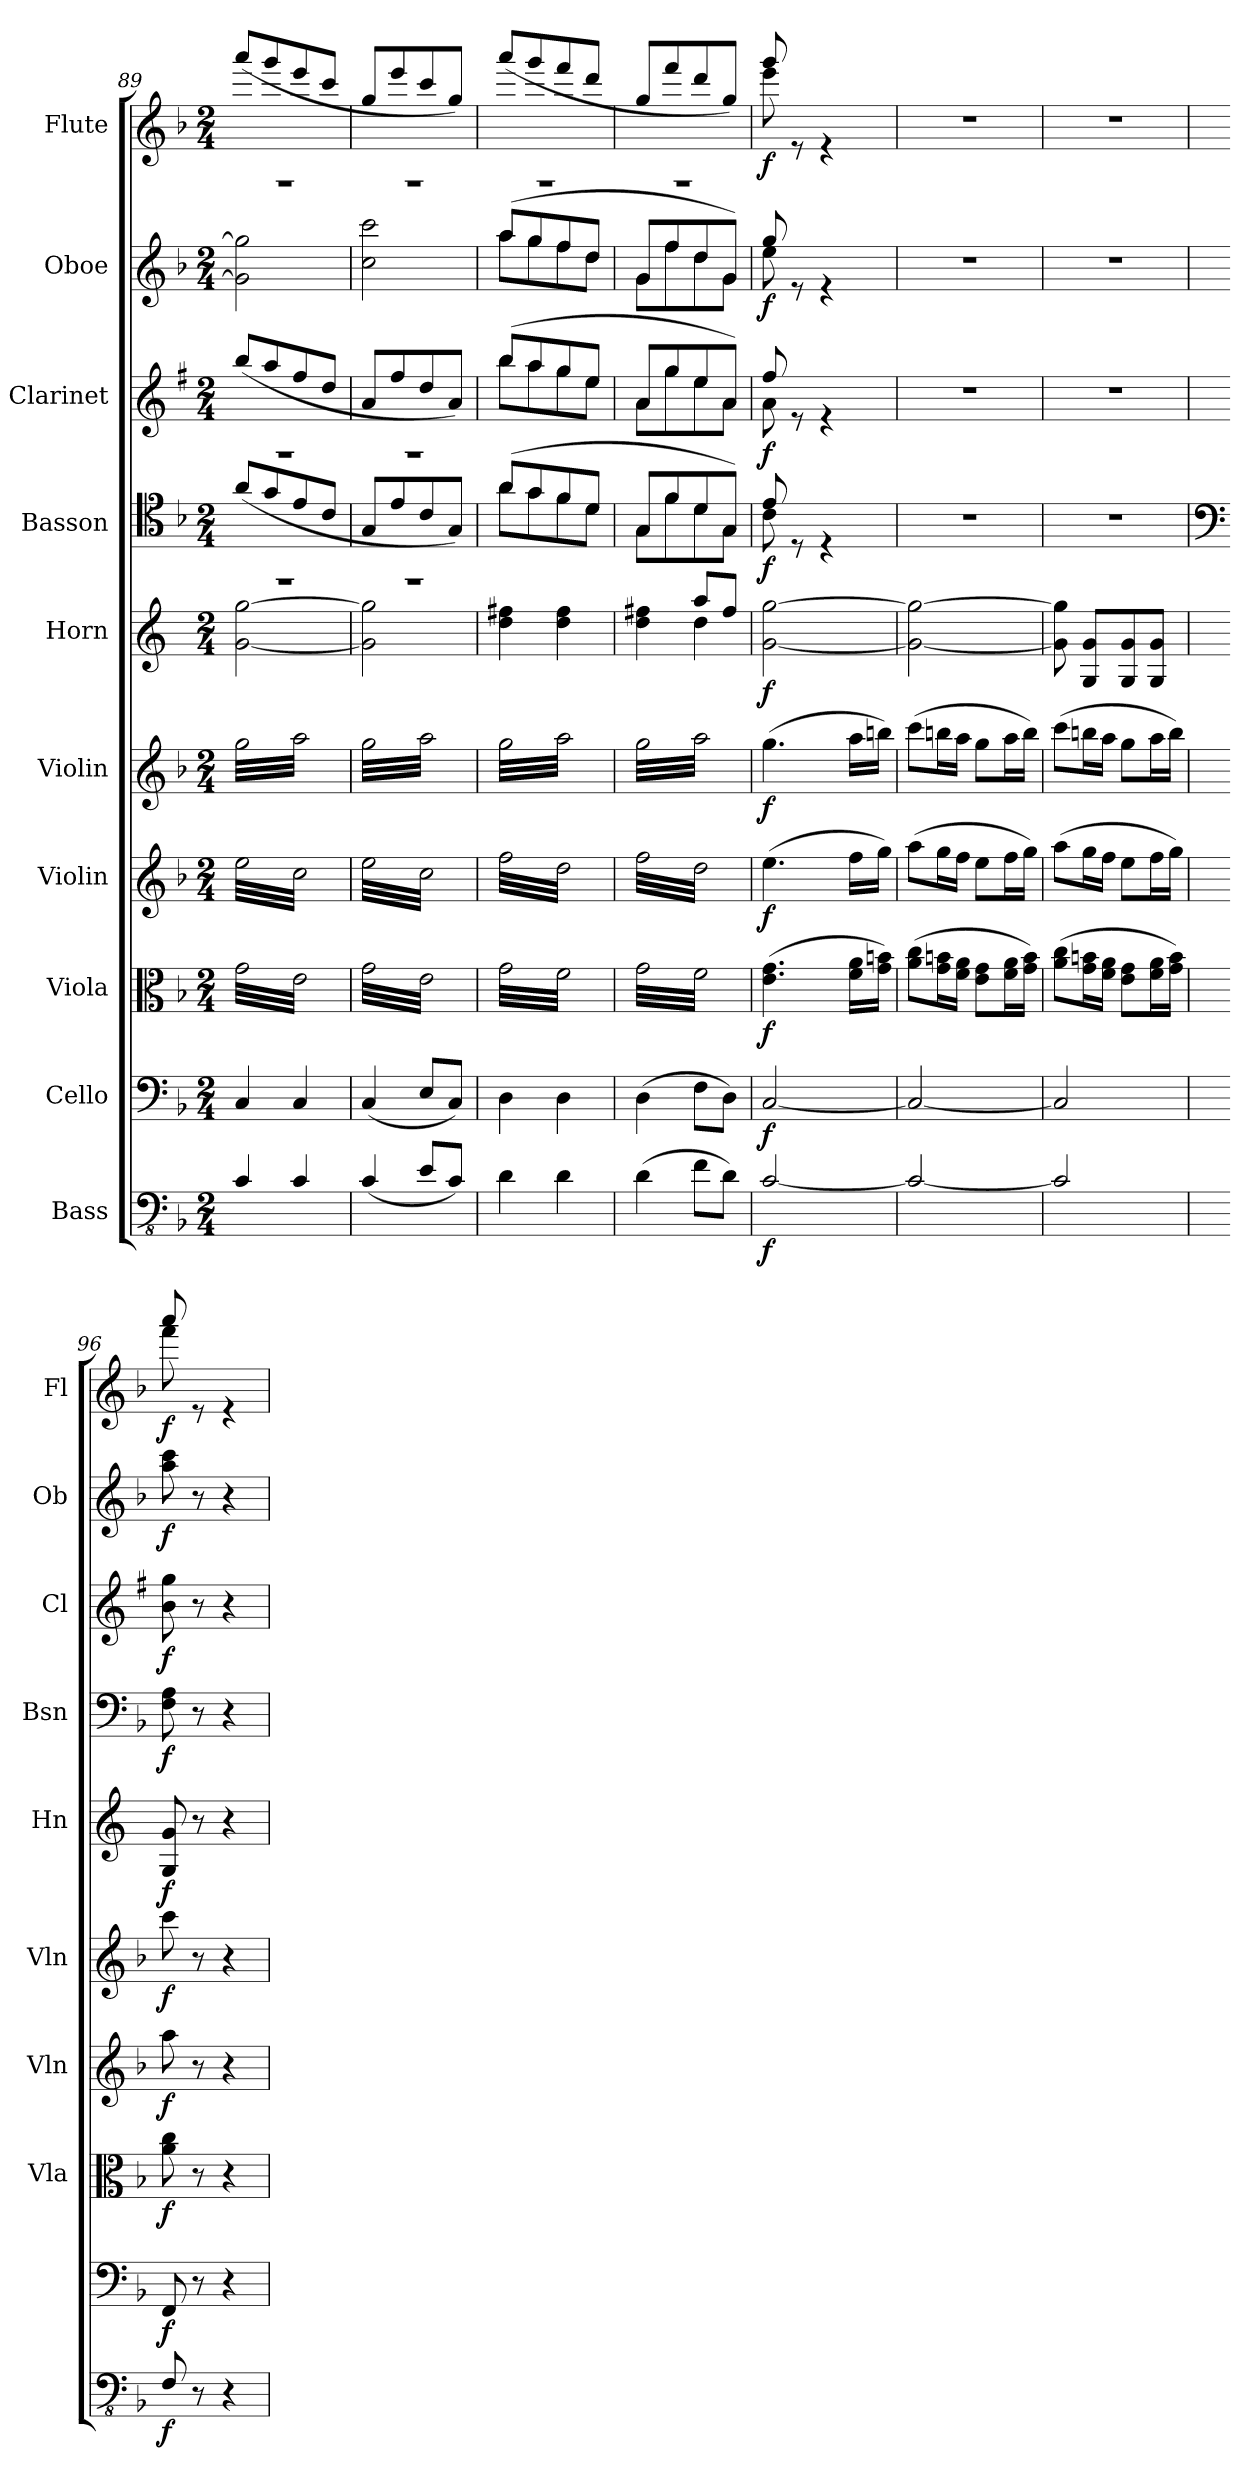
**kern	**dynam	**kern	**dynam	**kern	**dynam	**kern	**dynam	**kern	**dynam	**kern	**dynam	**kern	**dynam	**kern	**dynam	**kern	**dynam	**kern	**dynam
*part10	*part10	*part9	*part9	*part8	*part8	*part7	*part7	*part6	*part6	*part5	*part5	*part4	*part4	*part3	*part3	*part2	*part2	*part1	*part1
*staff10	*staff10	*staff9	*staff9	*staff8	*staff8	*staff7	*staff7	*staff6	*staff6	*staff5	*staff5	*staff4	*staff4	*staff3	*staff3	*staff2	*staff2	*staff1	*staff1
*I"Bass	*	*I"Cello	*	*I"Viola	*	*I"Violin	*	*I"Violin	*	*I"Horn	*	*I"Basson	*	*I"Clarinet	*	*I"Oboe	*	*I"Flute	*
*	*	*	*	*I'Vla	*	*I'Vln	*	*I'Vln	*	*I'Hn	*	*I'Bsn	*	*I'Cl	*	*I'Ob	*	*I'Fl	*
*clefFv4	*	*clefF4	*	*clefC3	*	*clefG2	*	*clefG2	*	*clefG2	*	*clefC4	*	*clefG2	*	*clefG2	*	*clefG2	*
*ITrd7c12	*	*	*	*	*	*	*	*	*	*ITrd4c7	*	*	*	*ITrd1c2	*	*	*	*	*
*k[b-]	*	*k[b-]	*	*k[b-]	*	*k[b-]	*	*k[b-]	*	*k[b-]	*	*k[b-]	*	*k[b-]	*	*k[b-]	*	*k[b-]	*
*M2/4	*	*M2/4	*	*M2/4	*	*M2/4	*	*M2/4	*	*M2/4	*	*M2/4	*	*M2/4	*	*M2/4	*	*M2/4	*
=89	=89	=89	=89	=89	=89	=89	=89	=89	=89	=89	=89	=89	=89	=89	=89	=89	=89	=89	=89
*	*	*	*	*	*	*	*	*	*	*	*	*^	*	*^	*	*	*	*^	*
*	*	*	*	*tremolo	*	*	*	*	*	*	*	*	*	*	*	*	*	*	*	*	*	*
*	*	*	*	*	*	*tremolo	*	*	*	*	*	*	*	*	*	*	*	*	*	*	*	*
*	*	*	*	*	*	*	*	*tremolo	*	*	*	*	*	*	*	*	*	*	*	*	*	*
4CC/	.	4C/	.	(>32g\LLL	.	32ee\LLL	.	32gg\LLL	.	[2c\ [2cc\	.	2rEE	(>8a/L	.	2rF	(>8aa/L	.	2g\] 2gg\]	.	2rF	(>8aaa/L	.
.	.	.	.	32e\	.	32cc\	.	32aa\	.	.	.	.	.	.	.	.	.	.	.	.	.	.
.	.	.	.	32g\	.	32ee\	.	32gg\	.	.	.	.	.	.	.	.	.	.	.	.	.	.
.	.	.	.	32e\	.	32cc\	.	32aa\	.	.	.	.	.	.	.	.	.	.	.	.	.	.
.	.	.	.	32g\	.	32ee\	.	32gg\	.	.	.	.	8g/	.	.	8gg/	.	.	.	.	8ggg/	.
.	.	.	.	32e\	.	32cc\	.	32aa\	.	.	.	.	.	.	.	.	.	.	.	.	.	.
.	.	.	.	32g\	.	32ee\	.	32gg\	.	.	.	.	.	.	.	.	.	.	.	.	.	.
.	.	.	.	32e\	.	32cc\	.	32aa\	.	.	.	.	.	.	.	.	.	.	.	.	.	.
4CC/	.	4C/	.	32g\	.	32ee\	.	32gg\	.	.	.	.	8e/	.	.	8ee/	.	.	.	.	8eee/	.
.	.	.	.	32e\	.	32cc\	.	32aa\	.	.	.	.	.	.	.	.	.	.	.	.	.	.
.	.	.	.	32g\	.	32ee\	.	32gg\	.	.	.	.	.	.	.	.	.	.	.	.	.	.
.	.	.	.	32e\	.	32cc\	.	32aa\	.	.	.	.	.	.	.	.	.	.	.	.	.	.
.	.	.	.	32g\	.	32ee\	.	32gg\	.	.	.	.	8c/J	.	.	8cc/J	.	.	.	.	8ccc/J	.
.	.	.	.	32e\	.	32cc\	.	32aa\	.	.	.	.	.	.	.	.	.	.	.	.	.	.
.	.	.	.	32g\	.	32ee\	.	32gg\	.	.	.	.	.	.	.	.	.	.	.	.	.	.
.	.	.	.	32e\JJJ	.	32cc\JJJ	.	32aa\JJJ	.	.	.	.	.	.	.	.	.	.	.	.	.	.
=90	=90	=90	=90	=90	=90	=90	=90	=90	=90	=90	=90	=90	=90	=90	=90	=90	=90	=90	=90	=90	=90	=90
(<4CC/	.	(<4C/	.	32g\LLL	.	32ee\LLL	.	32gg\LLL	.	2c\] 2cc\]	.	2rEE	8G/L	.	2rF	8g/L	.	2cc\ 2ccc\	.	2rF	8gg/L	.
.	.	.	.	32e\)	.	32cc\	.	32aa\	.	.	.	.	.	.	.	.	.	.	.	.	.	.
.	.	.	.	32g\	.	32ee\	.	32gg\	.	.	.	.	.	.	.	.	.	.	.	.	.	.
.	.	.	.	32e\)	.	32cc\	.	32aa\	.	.	.	.	.	.	.	.	.	.	.	.	.	.
.	.	.	.	32g\	.	32ee\	.	32gg\	.	.	.	.	8e/	.	.	8ee/	.	.	.	.	8eee/	.
.	.	.	.	32e\)	.	32cc\	.	32aa\	.	.	.	.	.	.	.	.	.	.	.	.	.	.
.	.	.	.	32g\	.	32ee\	.	32gg\	.	.	.	.	.	.	.	.	.	.	.	.	.	.
.	.	.	.	32e\)	.	32cc\	.	32aa\	.	.	.	.	.	.	.	.	.	.	.	.	.	.
8EE/L	.	8E/L	.	32g\	.	32ee\	.	32gg\	.	.	.	.	8c/	.	.	8cc/	.	.	.	.	8ccc/	.
.	.	.	.	32e\)	.	32cc\	.	32aa\	.	.	.	.	.	.	.	.	.	.	.	.	.	.
.	.	.	.	32g\	.	32ee\	.	32gg\	.	.	.	.	.	.	.	.	.	.	.	.	.	.
.	.	.	.	32e\)	.	32cc\	.	32aa\	.	.	.	.	.	.	.	.	.	.	.	.	.	.
8CC/J)	.	8C/J)	.	32g\	.	32ee\	.	32gg\	.	.	.	.	8G/J)	.	.	8g/J)	.	.	.	.	8gg/J)	.
.	.	.	.	32e\)	.	32cc\	.	32aa\	.	.	.	.	.	.	.	.	.	.	.	.	.	.
.	.	.	.	32g\	.	32ee\	.	32gg\	.	.	.	.	.	.	.	.	.	.	.	.	.	.
.	.	.	.	32e\)JJJ	.	32cc\JJJ	.	32aa\JJJ	.	.	.	.	.	.	.	.	.	.	.	.	.	.
=91	=91	=91	=91	=91	=91	=91	=91	=91	=91	=91	=91	=91	=91	=91	=91	=91	=91	=91	=91	=91	=91	=91
*	*	*	*	*	*	*	*	*	*	*	*	*	*	*	*	*	*	*^	*	*	*	*
4DD\	.	4D\	.	(>32g\LLL	.	32ff\LLL	.	32gg\LLL	.	4g\ 4bn\	.	(>8a/L	8a\L	.	(>8aa/L	8aa\L	.	(>8aa/L	8aa\L	.	2rF	(>8aaa/L	.
.	.	.	.	32f\	.	32dd\	.	32aa\	.	.	.	.	.	.	.	.	.	.	.	.	.	.	.
.	.	.	.	32g\	.	32ff\	.	32gg\	.	.	.	.	.	.	.	.	.	.	.	.	.	.	.
.	.	.	.	32f\	.	32dd\	.	32aa\	.	.	.	.	.	.	.	.	.	.	.	.	.	.	.
.	.	.	.	32g\	.	32ff\	.	32gg\	.	.	.	8g/	8g\	.	8gg/	8gg\	.	8gg/	8gg\	.	.	8ggg/	.
.	.	.	.	32f\	.	32dd\	.	32aa\	.	.	.	.	.	.	.	.	.	.	.	.	.	.	.
.	.	.	.	32g\	.	32ff\	.	32gg\	.	.	.	.	.	.	.	.	.	.	.	.	.	.	.
.	.	.	.	32f\	.	32dd\	.	32aa\	.	.	.	.	.	.	.	.	.	.	.	.	.	.	.
4DD\	.	4D\	.	32g\	.	32ff\	.	32gg\	.	4g\ 4b\	.	8f/	8f\	.	8ff/	8ff\	.	8ff/	8ff\	.	.	8fff/	.
.	.	.	.	32f\	.	32dd\	.	32aa\	.	.	.	.	.	.	.	.	.	.	.	.	.	.	.
.	.	.	.	32g\	.	32ff\	.	32gg\	.	.	.	.	.	.	.	.	.	.	.	.	.	.	.
.	.	.	.	32f\	.	32dd\	.	32aa\	.	.	.	.	.	.	.	.	.	.	.	.	.	.	.
.	.	.	.	32g\	.	32ff\	.	32gg\	.	.	.	8d/J	8d\J	.	8dd/J	8dd\J	.	8dd/J	8dd\J	.	.	8ddd/J	.
.	.	.	.	32f\	.	32dd\	.	32aa\	.	.	.	.	.	.	.	.	.	.	.	.	.	.	.
.	.	.	.	32g\	.	32ff\	.	32gg\	.	.	.	.	.	.	.	.	.	.	.	.	.	.	.
.	.	.	.	32f\JJJ	.	32dd\JJJ	.	32aa\JJJ	.	.	.	.	.	.	.	.	.	.	.	.	.	.	.
!!LO:PB:g=z	!!
=92	=92	=92	=92	=92	=92	=92	=92	=92	=92	=92	=92	=92	=92	=92	=92	=92	=92	=92	=92	=92	=92	=92	=92
*	*	*	*	*	*	*	*	*	*	*^	*	*	*	*	*	*	*	*	*	*	*	*	*
(>4DD\	.	(>4D\	.	32g\LLL	.	32ff\LLL	.	32gg\LLL	.	4g\ 4bn\	4ryy	.	8G/L	8G\L	.	8g/L	8g\L	.	8g/L	8g\L	.	2rF	8gg/L	.
.	.	.	.	32f\)	.	32dd\	.	32aa\	.	.	.	.	.	.	.	.	.	.	.	.	.	.	.	.
.	.	.	.	32g\	.	32ff\	.	32gg\	.	.	.	.	.	.	.	.	.	.	.	.	.	.	.	.
.	.	.	.	32f\)	.	32dd\	.	32aa\	.	.	.	.	.	.	.	.	.	.	.	.	.	.	.	.
.	.	.	.	32g\	.	32ff\	.	32gg\	.	.	.	.	8f/	8f\	.	8ff/	8ff\	.	8ff/	8ff\	.	.	8fff/	.
.	.	.	.	32f\)	.	32dd\	.	32aa\	.	.	.	.	.	.	.	.	.	.	.	.	.	.	.	.
.	.	.	.	32g\	.	32ff\	.	32gg\	.	.	.	.	.	.	.	.	.	.	.	.	.	.	.	.
.	.	.	.	32f\)	.	32dd\	.	32aa\	.	.	.	.	.	.	.	.	.	.	.	.	.	.	.	.
8FF\L	.	8F\L	.	32g\	.	32ff\	.	32gg\	.	8dd/L	4g\	.	8d/	8d\	.	8dd/	8dd\	.	8dd/	8dd\	.	.	8ddd/	.
.	.	.	.	32f\)	.	32dd\	.	32aa\	.	.	.	.	.	.	.	.	.	.	.	.	.	.	.	.
.	.	.	.	32g\	.	32ff\	.	32gg\	.	.	.	.	.	.	.	.	.	.	.	.	.	.	.	.
.	.	.	.	32f\)	.	32dd\	.	32aa\	.	.	.	.	.	.	.	.	.	.	.	.	.	.	.	.
8DD\J)	.	8D\J)	.	32g\	.	32ff\	.	32gg\	.	8b/J	.	.	8G/J)	8G\J	.	8g/J)	8g\J	.	8g/J)	8g\J	.	.	8gg/J)	.
.	.	.	.	32f\)	.	32dd\	.	32aa\	.	.	.	.	.	.	.	.	.	.	.	.	.	.	.	.
.	.	.	.	32g\	.	32ff\	.	32gg\	.	.	.	.	.	.	.	.	.	.	.	.	.	.	.	.
.	.	.	.	32f\)JJJ	.	32dd\JJJ	.	32aa\JJJ	.	.	.	.	.	.	.	.	.	.	.	.	.	.	.	.
*	*	*	*	*	*	*	*	*Xtremolo	*	*	*	*	*	*	*	*	*	*	*	*	*	*	*	*
*	*	*	*	*	*	*Xtremolo	*	*	*	*	*	*	*	*	*	*	*	*	*	*	*	*	*	*
*	*	*	*	*Xtremolo	*	*	*	*	*	*	*	*	*	*	*	*	*	*	*	*	*	*	*	*
*	*	*	*	*	*	*	*	*	*	*v	*v	*	*	*	*	*	*	*	*	*	*	*	*	*
=93	=93	=93	=93	=93	=93	=93	=93	=93	=93	=93	=93	=93	=93	=93	=93	=93	=93	=93	=93	=93	=93	=93	=93
!	!LO:DY:b	!	!LO:DY:b	!	!LO:DY:b	!	!LO:DY:b	!	!LO:DY:b	!	!LO:DY:b	!	!	!LO:DY:b	!	!	!LO:DY:b	!	!	!LO:DY:b	!	!	!LO:DY:b
[2CC/	f	[2C/	f	(>4.e\ 4.g\	f	(>4.ee\	f	(>4.gg\	f	[2c\ [2cc\	f	8e/	8c\	f	8ee/	8g\	f	8gg/	8ee\	f	8ggg/	8eee\	f
.	.	.	.	.	.	.	.	.	.	.	.	.	.	.	.	.	.	.	.	.	.	.	.
.	.	.	.	.	.	.	.	.	.	.	.	.	.	.	.	.	.	.	.	.	.	.	.
.	.	.	.	.	.	.	.	.	.	.	.	.	.	.	.	.	.	.	.	.	.	.	.
.	.	.	.	.	.	.	.	.	.	.	.	8rD	4.ryy	.	8re	4.ryy	.	8re	4.ryy	.	8re	4.ryy	.
.	.	.	.	.	.	.	.	.	.	.	.	.	.	.	.	.	.	.	.	.	.	.	.
.	.	.	.	.	.	.	.	.	.	.	.	.	.	.	.	.	.	.	.	.	.	.	.
.	.	.	.	.	.	.	.	.	.	.	.	.	.	.	.	.	.	.	.	.	.	.	.
.	.	.	.	.	.	.	.	.	.	.	.	4rD	.	.	4re	.	.	4re	.	.	4re	.	.
.	.	.	.	16f\ 16a\LL	.	16ff\LL	.	16aa\LL	.	.	.	.	.	.	.	.	.	.	.	.	.	.	.
.	.	.	.	16g\ 16bn\JJ)	.	16gg\JJ)	.	16bbn\JJ)	.	.	.	.	.	.	.	.	.	.	.	.	.	.	.
*	*	*	*	*	*	*	*	*	*	*	*	*v	*v	*	*	*	*	*v	*v	*	*v	*v	*
*	*	*	*	*	*	*	*	*	*	*	*	*	*	*v	*v	*	*	*	*	*
=94	=94	=94	=94	=94	=94	=94	=94	=94	=94	=94	=94	=94	=94	=94	=94	=94	=94	=94	=94
2CC/_	.	2C/_	.	(>8a\ 8cc\L	.	(>8aa\L	.	(>8ccc\L	.	2c\_ 2cc\_	.	2r	.	2r	.	2r	.	2r	.
.	.	.	.	16g\ 16bn\L	.	16gg\L	.	16bbn\L	.	.	.	.	.	.	.	.	.	.	.
.	.	.	.	16f\ 16a\JJ	.	16ff\JJ	.	16aa\JJ	.	.	.	.	.	.	.	.	.	.	.
.	.	.	.	8e\ 8g\L	.	8ee\L	.	8gg\L	.	.	.	.	.	.	.	.	.	.	.
.	.	.	.	16f\ 16a\L	.	16ff\L	.	16aa\L	.	.	.	.	.	.	.	.	.	.	.
.	.	.	.	16g\ 16b\JJ)	.	16gg\JJ)	.	16bb\JJ)	.	.	.	.	.	.	.	.	.	.	.
=95	=95	=95	=95	=95	=95	=95	=95	=95	=95	=95	=95	=95	=95	=95	=95	=95	=95	=95	=95
2CC/]	.	2C/]	.	(>8a\ 8cc\L	.	(>8aa\L	.	(>8ccc\L	.	8c\] 8cc\]	.	2r	.	2r	.	2r	.	2r	.
.	.	.	.	16g\ 16bn\L	.	16gg\L	.	16bbn\L	.	8C/ 8c/L	.	.	.	.	.	.	.	.	.
.	.	.	.	16f\ 16a\JJ	.	16ff\JJ	.	16aa\JJ	.	.	.	.	.	.	.	.	.	.	.
.	.	.	.	8e\ 8g\L	.	8ee\L	.	8gg\L	.	8C/ 8c/	.	.	.	.	.	.	.	.	.
.	.	.	.	16f\ 16a\L	.	16ff\L	.	16aa\L	.	8C/ 8c/J	.	.	.	.	.	.	.	.	.
.	.	.	.	16g\ 16b\JJ)	.	16gg\JJ)	.	16bb\JJ)	.	.	.	.	.	.	.	.	.	.	.
=96	=96	=96	=96	=96	=96	=96	=96	=96	=96	=96	=96	=96	=96	=96	=96	=96	=96	=96	=96
*	*	*	*	*	*	*	*	*	*	*	*	*clefF4	*	*	*	*	*	*	*
*	*	*	*	*	*	*	*	*	*	*	*	*	*	*	*	*	*	*^	*
!	!LO:DY:b	!	!LO:DY:b	!	!LO:DY:b	!	!LO:DY:b	!	!LO:DY:b	!	!LO:DY:b	!	!LO:DY:b	!	!LO:DY:b	!	!LO:DY:b	!	!	!LO:DY:b
8FFF/	f	8FF/	f	8a\ 8cc\	f	8aa\	f	8ccc\	f	8C/ 8c/	f	8F\ 8A\	f	8a\ 8ff\	f	8aa\ 8ccc\	f	8aaa/	8fff\	f
8r	.	8r	.	8r	.	8r	.	8r	.	8r	.	8r	.	8r	.	8r	.	8re	4.ryy	.
4r	.	4r	.	4r	.	4r	.	4r	.	4r	.	4r	.	4r	.	4r	.	4re	.	.
*	*	*	*	*	*	*	*	*	*	*	*	*	*	*	*	*	*	*v	*v	*
=	=	=	=	=	=	=	=	=	=	=	=	=	=	=	=	=	=	=	=
*-	*-	*-	*-	*-	*-	*-	*-	*-	*-	*-	*-	*-	*-	*-	*-	*-	*-	*-	*-
